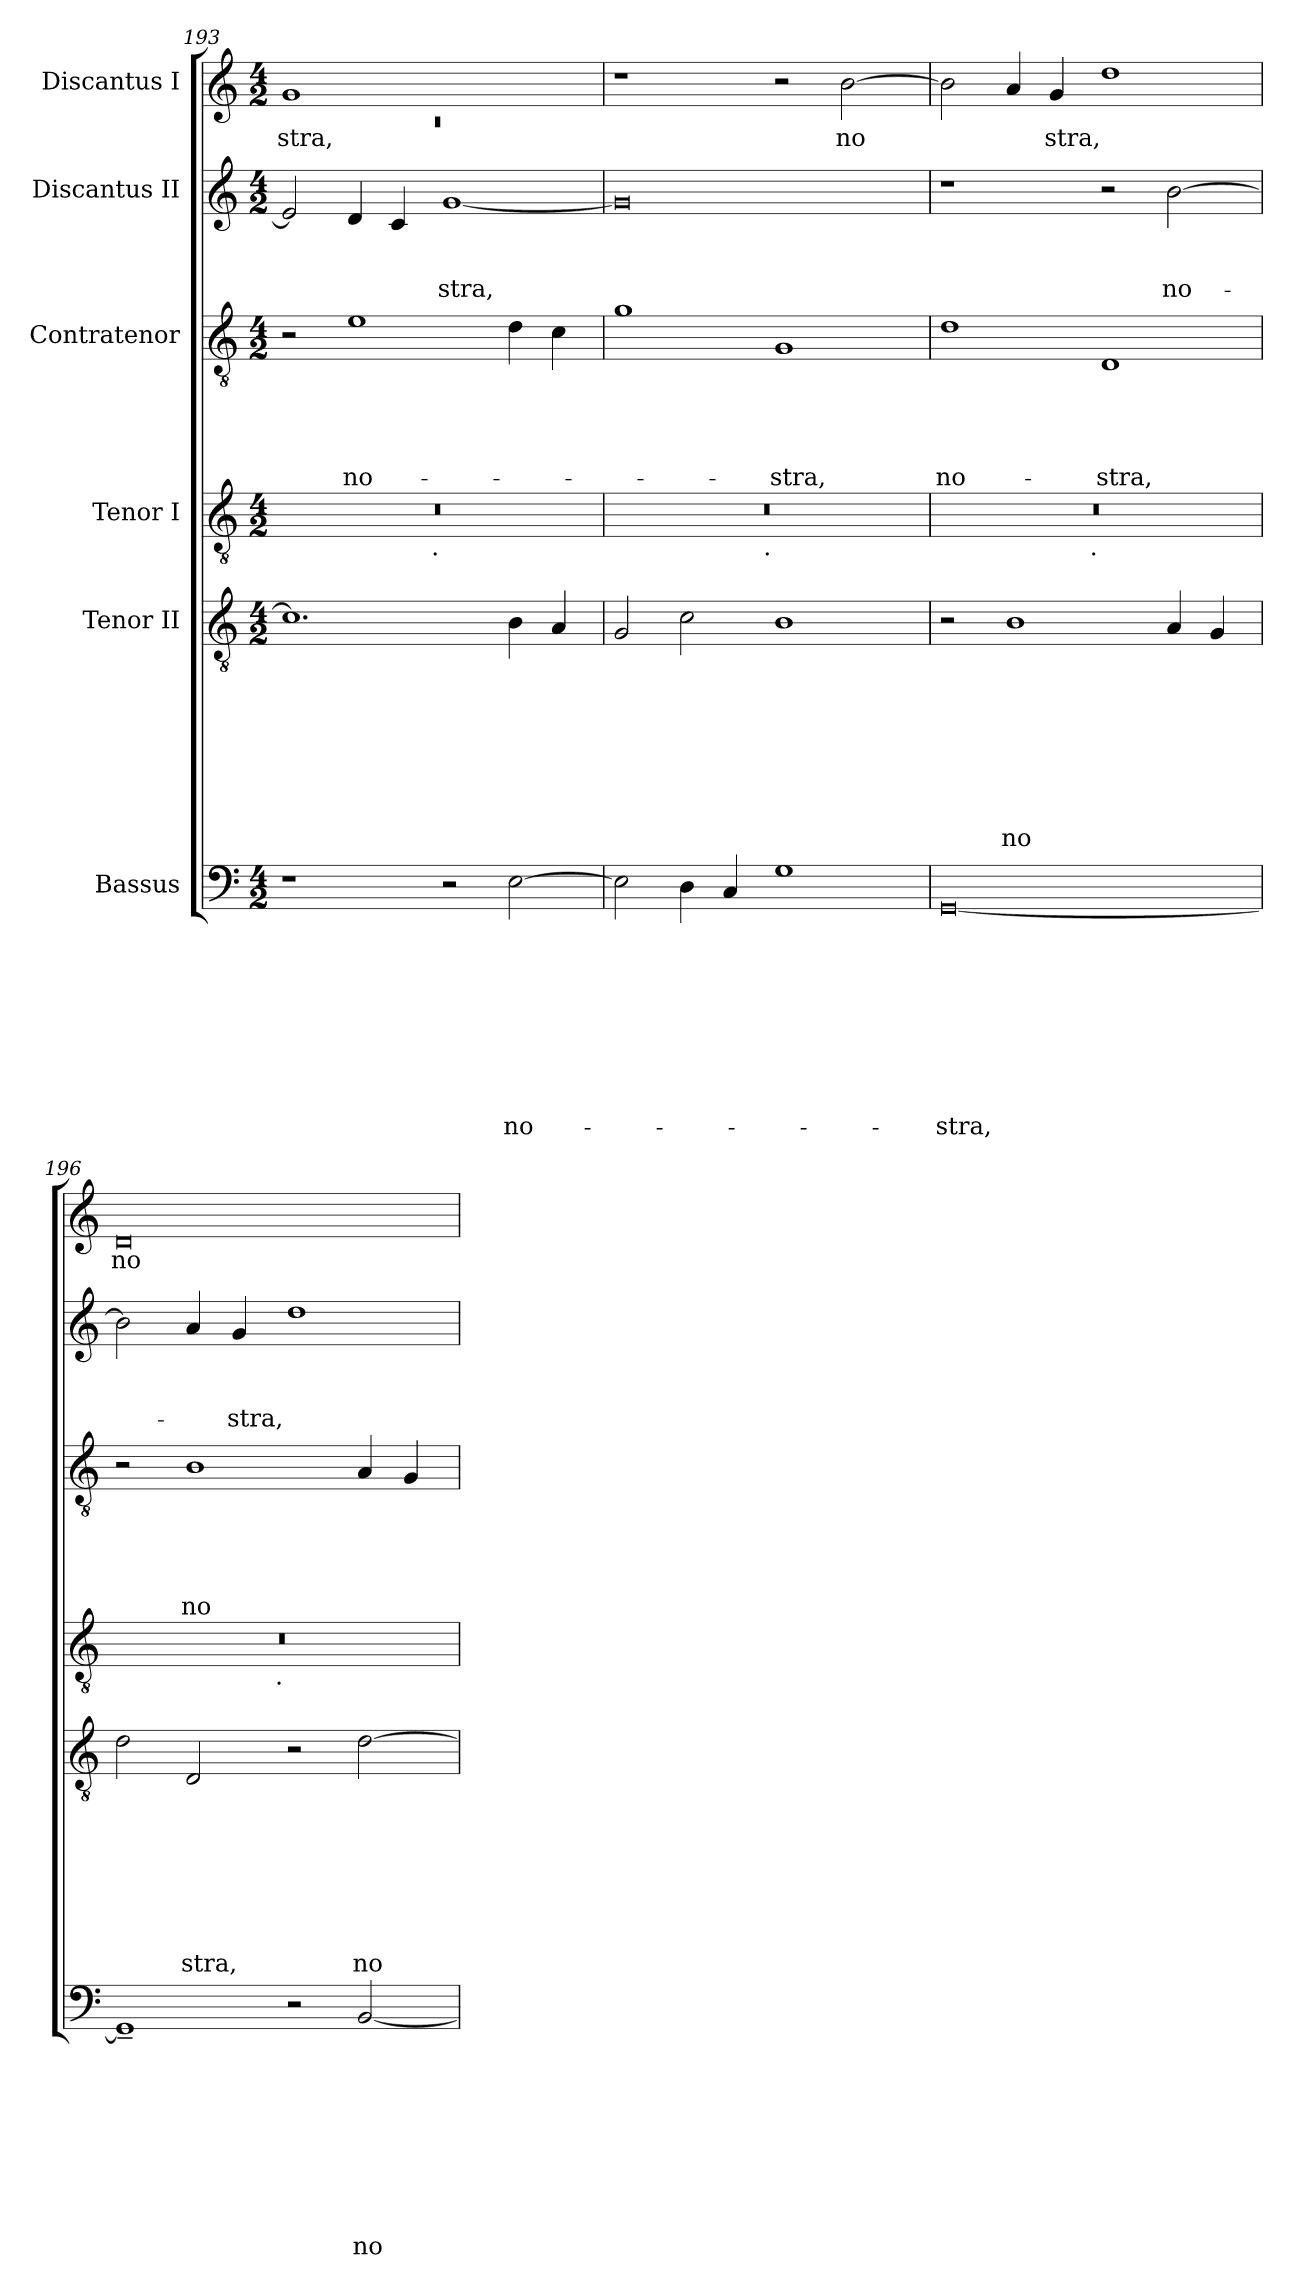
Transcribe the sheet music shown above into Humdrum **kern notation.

**kern	**text	**text	**text	**text	**text	**text	**text	**text	**text	**kern	**text	**text	**text	**text	**text	**text	**text	**text	**kern	**kern	**text	**text	**text	**text	**text	**kern	**text	**text	**text	**kern	**text
*part6	*part6	*part6	*part6	*part6	*part6	*part6	*part6	*part6	*part6	*part5	*part5	*part5	*part5	*part5	*part5	*part5	*part5	*part5	*part4	*part3	*part3	*part3	*part3	*part3	*part3	*part2	*part2	*part2	*part2	*part1	*part1
*staff6	*staff6	*staff6	*staff6	*staff6	*staff6	*staff6	*staff6	*staff6	*staff6	*staff5	*staff5	*staff5	*staff5	*staff5	*staff5	*staff5	*staff5	*staff5	*staff4	*staff3	*staff3	*staff3	*staff3	*staff3	*staff3	*staff2	*staff2	*staff2	*staff2	*staff1	*staff1
*I"Bassus	*	*	*	*	*	*	*	*	*	*I"Tenor II	*	*	*	*	*	*	*	*	*I"Tenor I	*I"Contratenor	*	*	*	*	*	*I"Discantus II	*	*	*	*I"Discantus I	*
*clefF4	*	*	*	*	*	*	*	*	*	*clefGv2	*	*	*	*	*	*	*	*	*clefGv2	*clefGv2	*	*	*	*	*	*clefG2	*	*	*	*clefG2	*
*k[]	*	*	*	*	*	*	*	*	*	*k[]	*	*	*	*	*	*	*	*	*k[]	*k[]	*	*	*	*	*	*k[]	*	*	*	*k[]	*
*C:	*	*	*	*	*	*	*	*	*	*C:	*	*	*	*	*	*	*	*	*C:	*C:	*	*	*	*	*	*C:	*	*	*	*C:	*
*M4/2	*	*	*	*	*	*	*	*	*	*M4/2	*	*	*	*	*	*	*	*	*M4/2	*M4/2	*	*	*	*	*	*M4/2	*	*	*	*M4/2	*
=193	=193	=193	=193	=193	=193	=193	=193	=193	=193	=193	=193	=193	=193	=193	=193	=193	=193	=193	=193	=193	=193	=193	=193	=193	=193	=193	=193	=193	=193	=193	=193
*	*	*	*	*	*	*	*	*	*	*	*	*	*	*	*	*	*	*	*	*	*	*	*	*	*	*	*	*	*	*^	*
!	!	!	!	!	!	!	!	!	!	!	!	!	!	!	!	!	!	!	!	!	!	!	!	!	!	!	!	!	!	!	!LO:N:vis=1	!LO:LY:b
*	*	*	*	*	*	*	*	*	*	*	*	*	*	*	*	*	*	*	*^	*	*	*	*	*	*	*	*	*	*	*	*	*
1r	.	.	.	.	.	.	.	.	.	1.c]	.	.	.	.	.	.	.	.	0r	2ryy	2r	.	.	.	.	.	2e/]	.	.	.	1g	0rc	stra,
!	!	!	!	!	!	!	!	!	!	!	!	!	!	!	!	!	!	!	!	!	!	!	!	!	!	!LO:LY:b	!	!	!	!	!	!	!
.	.	.	.	.	.	.	.	.	.	.	.	.	.	.	.	.	.	.	.	4...ryy	1e	.	.	.	.	no-	4d/	.	.	.	.	.	.
.	.	.	.	.	.	.	.	.	.	.	.	.	.	.	.	.	.	.	.	.	.	.	.	.	.	.	4c/	.	.	.	.	.	.
!	!	!	!	!	!	!	!	!	!	!	!	!	!	!	!	!	!	!	!	!LO:TX:b:t=.	!	!	!	!	!	!	!	!	!	!	!	!	!
.	.	.	.	.	.	.	.	.	.	.	.	.	.	.	.	.	.	.	.	1ryy	.	.	.	.	.	.	.	.	.	.	.	.	.
!	!	!	!	!	!	!	!	!	!	!	!	!	!	!	!	!	!	!	!	!	!	!	!	!	!	!	!	!	!	!LO:LY:b	!	!	!
2r	.	.	.	.	.	.	.	.	.	.	.	.	.	.	.	.	.	.	.	.	.	.	.	.	.	.	[<1g	.	.	-stra,	1ryy	.	.
!	!	!	!	!	!	!	!	!	!LO:LY:b	!	!	!	!	!	!	!	!	!	!	!	!	!	!	!	!	!	!	!	!	!	!	!	!
[>2E\	.	.	.	.	.	.	.	.	no-	4B\	.	.	.	.	.	.	.	.	.	.	4d\	.	.	.	.	.	.	.	.	.	.	.	.
.	.	.	.	.	.	.	.	.	.	4A/	.	.	.	.	.	.	.	.	.	.	4c\	.	.	.	.	.	.	.	.	.	.	.	.
.	.	.	.	.	.	.	.	.	.	.	.	.	.	.	.	.	.	.	.	32ryy	.	.	.	.	.	.	.	.	.	.	.	.	.
*	*	*	*	*	*	*	*	*	*	*	*	*	*	*	*	*	*	*	*	*	*	*	*	*	*	*	*	*	*	*	*v	*v	*
=194	=194	=194	=194	=194	=194	=194	=194	=194	=194	=194	=194	=194	=194	=194	=194	=194	=194	=194	=194	=194	=194	=194	=194	=194	=194	=194	=194	=194	=194	=194	=194	=194
2E\]	.	.	.	.	.	.	.	.	.	2G/	.	.	.	.	.	.	.	.	0r	2ryy	1g	.	.	.	.	.	0g]	.	.	.	1r	.
4D\	.	.	.	.	.	.	.	.	.	2c\	.	.	.	.	.	.	.	.	.	4...ryy	.	.	.	.	.	.	.	.	.	.	.	.
4C/	.	.	.	.	.	.	.	.	.	.	.	.	.	.	.	.	.	.	.	.	.	.	.	.	.	.	.	.	.	.	.	.
!	!	!	!	!	!	!	!	!	!	!	!	!	!	!	!	!	!	!	!	!LO:TX:b:t=.	!	!	!	!	!	!	!	!	!	!	!	!
.	.	.	.	.	.	.	.	.	.	.	.	.	.	.	.	.	.	.	.	1ryy	.	.	.	.	.	.	.	.	.	.	.	.
!	!	!	!	!	!	!	!	!	!	!	!	!	!	!	!	!	!	!	!	!	!	!	!	!	!	!LO:LY:b	!	!	!	!	!	!
1G	.	.	.	.	.	.	.	.	.	1B	.	.	.	.	.	.	.	.	.	.	1G	.	.	.	.	-stra,	.	.	.	.	2r	.
!	!	!	!	!	!	!	!	!	!	!	!	!	!	!	!	!	!	!	!	!	!	!	!	!	!	!	!	!	!	!	!	!LO:LY:b
.	.	.	.	.	.	.	.	.	.	.	.	.	.	.	.	.	.	.	.	.	.	.	.	.	.	.	.	.	.	.	[>2b\	no
.	.	.	.	.	.	.	.	.	.	.	.	.	.	.	.	.	.	.	.	32ryy	.	.	.	.	.	.	.	.	.	.	.	.
=195	=195	=195	=195	=195	=195	=195	=195	=195	=195	=195	=195	=195	=195	=195	=195	=195	=195	=195	=195	=195	=195	=195	=195	=195	=195	=195	=195	=195	=195	=195	=195	=195
!	!	!	!	!	!	!	!	!	!LO:LY:b	!	!	!	!	!	!	!	!	!	!	!	!	!	!	!	!	!LO:LY:b	!	!	!	!	!	!
[<0GG	.	.	.	.	.	.	.	.	-stra,	2r	.	.	.	.	.	.	.	.	0r	2ryy	1d	.	.	.	.	no-	1r	.	.	.	2b\]	.
!	!	!	!	!	!	!	!	!	!	!	!	!	!	!	!	!	!	!LO:LY:b	!	!	!	!	!	!	!	!	!	!	!	!	!	!
.	.	.	.	.	.	.	.	.	.	1B	.	.	.	.	.	.	.	no	.	4...ryy	.	.	.	.	.	.	.	.	.	.	4a/	.
!	!	!	!	!	!	!	!	!	!	!	!	!	!	!	!	!	!	!	!	!	!	!	!	!	!	!	!	!	!	!	!	!LO:LY:b
.	.	.	.	.	.	.	.	.	.	.	.	.	.	.	.	.	.	.	.	.	.	.	.	.	.	.	.	.	.	.	4g/	stra,
!	!	!	!	!	!	!	!	!	!	!	!	!	!	!	!	!	!	!	!	!LO:TX:b:t=.	!	!	!	!	!	!	!	!	!	!	!	!
.	.	.	.	.	.	.	.	.	.	.	.	.	.	.	.	.	.	.	.	1ryy	.	.	.	.	.	.	.	.	.	.	.	.
!	!	!	!	!	!	!	!	!	!	!	!	!	!	!	!	!	!	!	!	!	!	!	!	!	!	!LO:LY:b	!	!	!	!	!	!
.	.	.	.	.	.	.	.	.	.	.	.	.	.	.	.	.	.	.	.	.	1D	.	.	.	.	-stra,	2r	.	.	.	1dd	.
!	!	!	!	!	!	!	!	!	!	!	!	!	!	!	!	!	!	!	!	!	!	!	!	!	!	!	!	!	!	!LO:LY:b	!	!
.	.	.	.	.	.	.	.	.	.	4A/	.	.	.	.	.	.	.	.	.	.	.	.	.	.	.	.	[<2b\	.	.	no-	.	.
.	.	.	.	.	.	.	.	.	.	4G/	.	.	.	.	.	.	.	.	.	.	.	.	.	.	.	.	.	.	.	.	.	.
.	.	.	.	.	.	.	.	.	.	.	.	.	.	.	.	.	.	.	.	32ryy	.	.	.	.	.	.	.	.	.	.	.	.
!!LO:PB:g=z
=196	=196	=196	=196	=196	=196	=196	=196	=196	=196	=196	=196	=196	=196	=196	=196	=196	=196	=196	=196	=196	=196	=196	=196	=196	=196	=196	=196	=196	=196	=196	=196	=196
!	!	!	!	!	!	!	!	!	!	!	!	!	!	!	!	!	!	!	!	!	!	!	!	!	!	!	!	!	!	!	!	!LO:LY:b
1GG~<]	.	.	.	.	.	.	.	.	.	2d\	.	.	.	.	.	.	.	.	0r	2ryy	2r	.	.	.	.	.	2b\]	.	.	.	0d	no
!	!	!	!	!	!	!	!	!	!	!	!	!	!	!	!	!	!	!LO:LY:b	!	!	!	!	!	!	!	!LO:LY:b	!	!	!	!	!	!
.	.	.	.	.	.	.	.	.	.	2D/	.	.	.	.	.	.	.	stra,	.	4...ryy	1B	.	.	.	.	no	4a/	.	.	.	.	.
!	!	!	!	!	!	!	!	!	!	!	!	!	!	!	!	!	!	!	!	!	!	!	!	!	!	!	!	!	!	!LO:LY:b	!	!
.	.	.	.	.	.	.	.	.	.	.	.	.	.	.	.	.	.	.	.	.	.	.	.	.	.	.	4g/	.	.	-stra,	.	.
!	!	!	!	!	!	!	!	!	!	!	!	!	!	!	!	!	!	!	!	!LO:TX:b:t=.	!	!	!	!	!	!	!	!	!	!	!	!
.	.	.	.	.	.	.	.	.	.	.	.	.	.	.	.	.	.	.	.	1ryy	.	.	.	.	.	.	.	.	.	.	.	.
2r	.	.	.	.	.	.	.	.	.	2r	.	.	.	.	.	.	.	.	.	.	.	.	.	.	.	.	1dd	.	.	.	.	.
!	!	!	!	!	!	!	!	!	!LO:LY:b	!	!	!	!	!	!	!	!	!LO:LY:b	!	!	!	!	!	!	!	!	!	!	!	!	!	!
[<2BB/	.	.	.	.	.	.	.	.	no	[>2d\	.	.	.	.	.	.	.	no	.	.	4A/	.	.	.	.	.	.	.	.	.	.	.
.	.	.	.	.	.	.	.	.	.	.	.	.	.	.	.	.	.	.	.	.	4G/	.	.	.	.	.	.	.	.	.	.	.
.	.	.	.	.	.	.	.	.	.	.	.	.	.	.	.	.	.	.	.	32ryy	.	.	.	.	.	.	.	.	.	.	.	.
*	*	*	*	*	*	*	*	*	*	*	*	*	*	*	*	*	*	*	*v	*v	*	*	*	*	*	*	*	*	*	*	*	*
=	=	=	=	=	=	=	=	=	=	=	=	=	=	=	=	=	=	=	=	=	=	=	=	=	=	=	=	=	=	=	=
*-	*-	*-	*-	*-	*-	*-	*-	*-	*-	*-	*-	*-	*-	*-	*-	*-	*-	*-	*-	*-	*-	*-	*-	*-	*-	*-	*-	*-	*-	*-	*-
